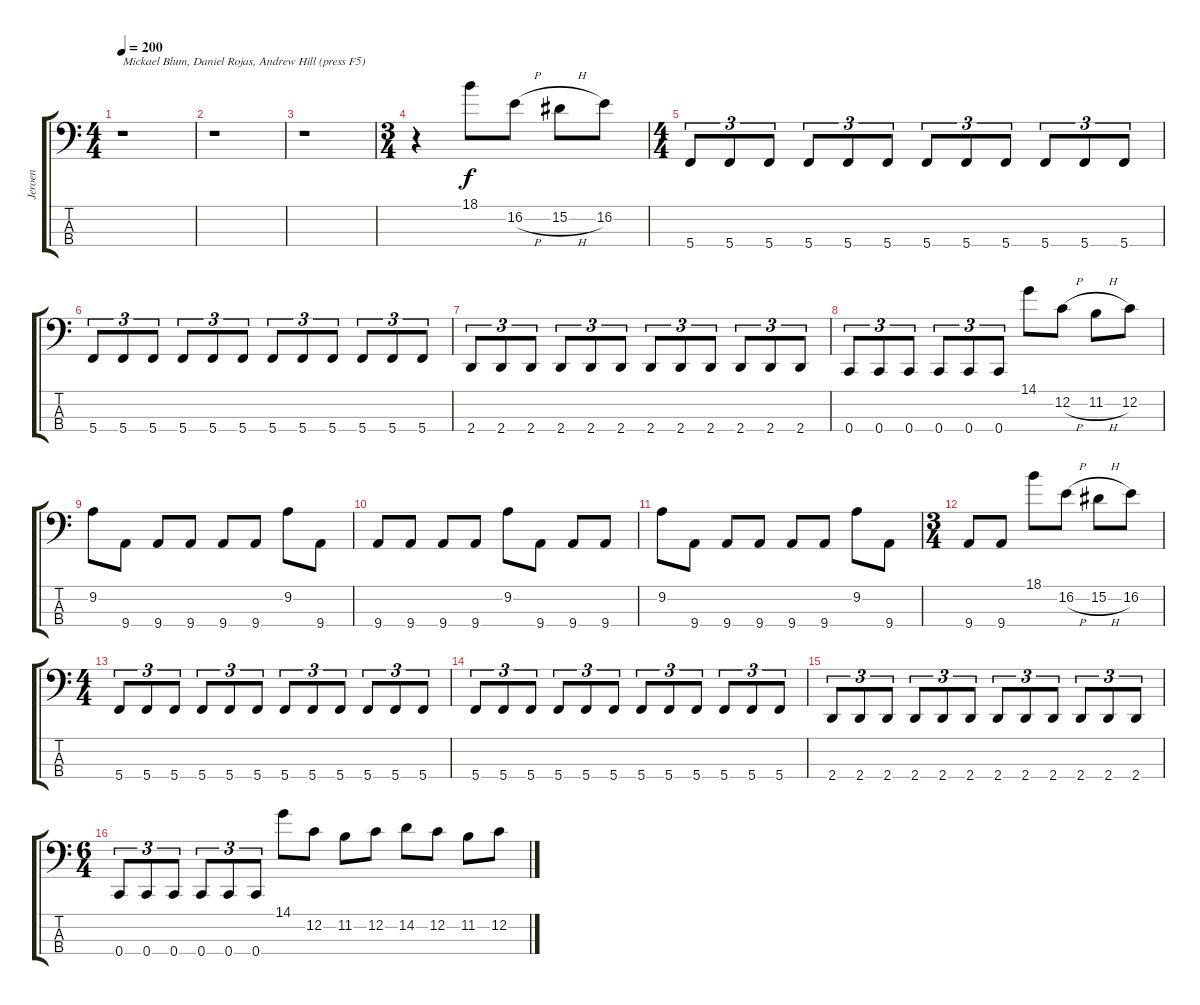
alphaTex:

\track ("Jeroen" "Jeroen") {instrument fretlessbass}
\staff {score tabs}
\tuning (F2 C2 G1 C1) {hide}
\ts (4 4)
\tempo 200
\clef f4
\ks c
r.1{txt "Mickael Blum, Daniel Rojas, Andrew Hill (press F5)" dy f instrument fretlessbass} |
r.1 |
r.1 |
\ts (3 4)
r.4 18.1.8 16.2{h}.8 15.2{h}.8 16.2.8 |
\ts (4 4)
5.4.8{tu (3 2)} 5.4.8{tu (3 2)} 5.4.8{tu (3 2)} 5.4.8{tu (3 2)} 5.4.8{tu (3 2)} 5.4.8{tu (3 2)} 5.4.8{tu (3 2)} 5.4.8{tu (3 2)} 5.4.8{tu (3 2)} 5.4.8{tu (3 2)} 5.4.8{tu (3 2)} 5.4.8{tu (3 2)} |
5.4.8{tu (3 2)} 5.4.8{tu (3 2)} 5.4.8{tu (3 2)} 5.4.8{tu (3 2)} 5.4.8{tu (3 2)} 5.4.8{tu (3 2)} 5.4.8{tu (3 2)} 5.4.8{tu (3 2)} 5.4.8{tu (3 2)} 5.4.8{tu (3 2)} 5.4.8{tu (3 2)} 5.4.8{tu (3 2)} |
2.4.8{tu (3 2)} 2.4.8{tu (3 2)} 2.4.8{tu (3 2)} 2.4.8{tu (3 2)} 2.4.8{tu (3 2)} 2.4.8{tu (3 2)} 2.4.8{tu (3 2)} 2.4.8{tu (3 2)} 2.4.8{tu (3 2)} 2.4.8{tu (3 2)} 2.4.8{tu (3 2)} 2.4.8{tu (3 2)} |
0.4.8{tu (3 2)} 0.4.8{tu (3 2)} 0.4.8{tu (3 2)} 0.4.8{tu (3 2)} 0.4.8{tu (3 2)} 0.4.8{tu (3 2)} 14.1.8 12.2{h}.8 11.2{h}.8 12.2.8 |
9.2.8 9.4.8 9.4.8 9.4.8 9.4.8 9.4.8 9.2.8 9.4.8 |
9.4.8 9.4.8 9.4.8 9.4.8 9.2.8 9.4.8 9.4.8 9.4.8 |
9.2.8 9.4.8 9.4.8 9.4.8 9.4.8 9.4.8 9.2.8 9.4.8 |
\ts (3 4)
9.4.8 9.4.8 18.1.8 16.2{h}.8 15.2{h}.8 16.2.8 |
\ts (4 4)
5.4.8{tu (3 2)} 5.4.8{tu (3 2)} 5.4.8{tu (3 2)} 5.4.8{tu (3 2)} 5.4.8{tu (3 2)} 5.4.8{tu (3 2)} 5.4.8{tu (3 2)} 5.4.8{tu (3 2)} 5.4.8{tu (3 2)} 5.4.8{tu (3 2)} 5.4.8{tu (3 2)} 5.4.8{tu (3 2)} |
5.4.8{tu (3 2)} 5.4.8{tu (3 2)} 5.4.8{tu (3 2)} 5.4.8{tu (3 2)} 5.4.8{tu (3 2)} 5.4.8{tu (3 2)} 5.4.8{tu (3 2)} 5.4.8{tu (3 2)} 5.4.8{tu (3 2)} 5.4.8{tu (3 2)} 5.4.8{tu (3 2)} 5.4.8{tu (3 2)} |
2.4.8{tu (3 2)} 2.4.8{tu (3 2)} 2.4.8{tu (3 2)} 2.4.8{tu (3 2)} 2.4.8{tu (3 2)} 2.4.8{tu (3 2)} 2.4.8{tu (3 2)} 2.4.8{tu (3 2)} 2.4.8{tu (3 2)} 2.4.8{tu (3 2)} 2.4.8{tu (3 2)} 2.4.8{tu (3 2)} |
\ts (6 4)
0.4.8{tu (3 2)} 0.4.8{tu (3 2)} 0.4.8{tu (3 2)} 0.4.8{tu (3 2)} 0.4.8{tu (3 2)} 0.4.8{tu (3 2)} 14.1.8 12.2.8 11.2.8 12.2.8 14.2.8 12.2.8 11.2.8 12.2.8
